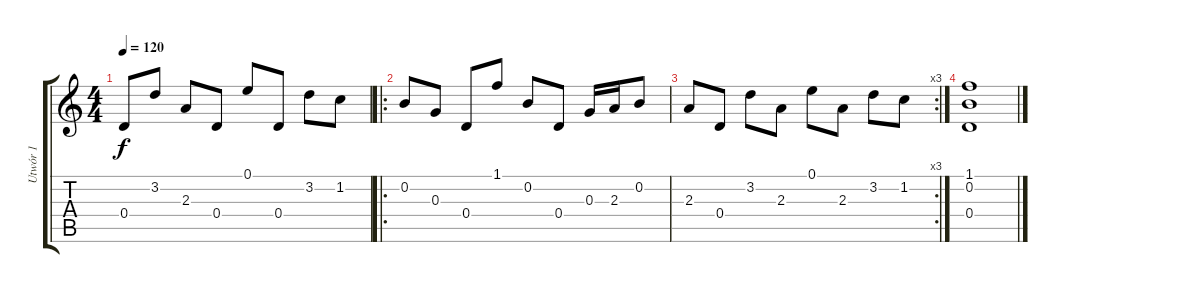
\track ("Utwór 1" "Utwór 1") {instrument acousticguitarnylon}
\staff {score tabs}
\tuning (E4 B3 G3 D3 A2 E2) {hide}
\ts (4 4)
\tempo 120
\clef g2
\ks c
0.4.8{dy f instrument acousticguitarnylon} 3.2.8 2.3.8 0.4.8 0.1.8 0.4.8 3.2.8 1.2.8 |
\ro
0.2.8 0.3.8 0.4.8 1.1.8 0.2.8 0.4.8 0.3.16 2.3.16 0.2.8 |
\rc 3
2.3.8 0.4.8 3.2.8 2.3.8 0.1.8 2.3.8 3.2.8 1.2.8 |
(1.1 0.2 0.4).1
